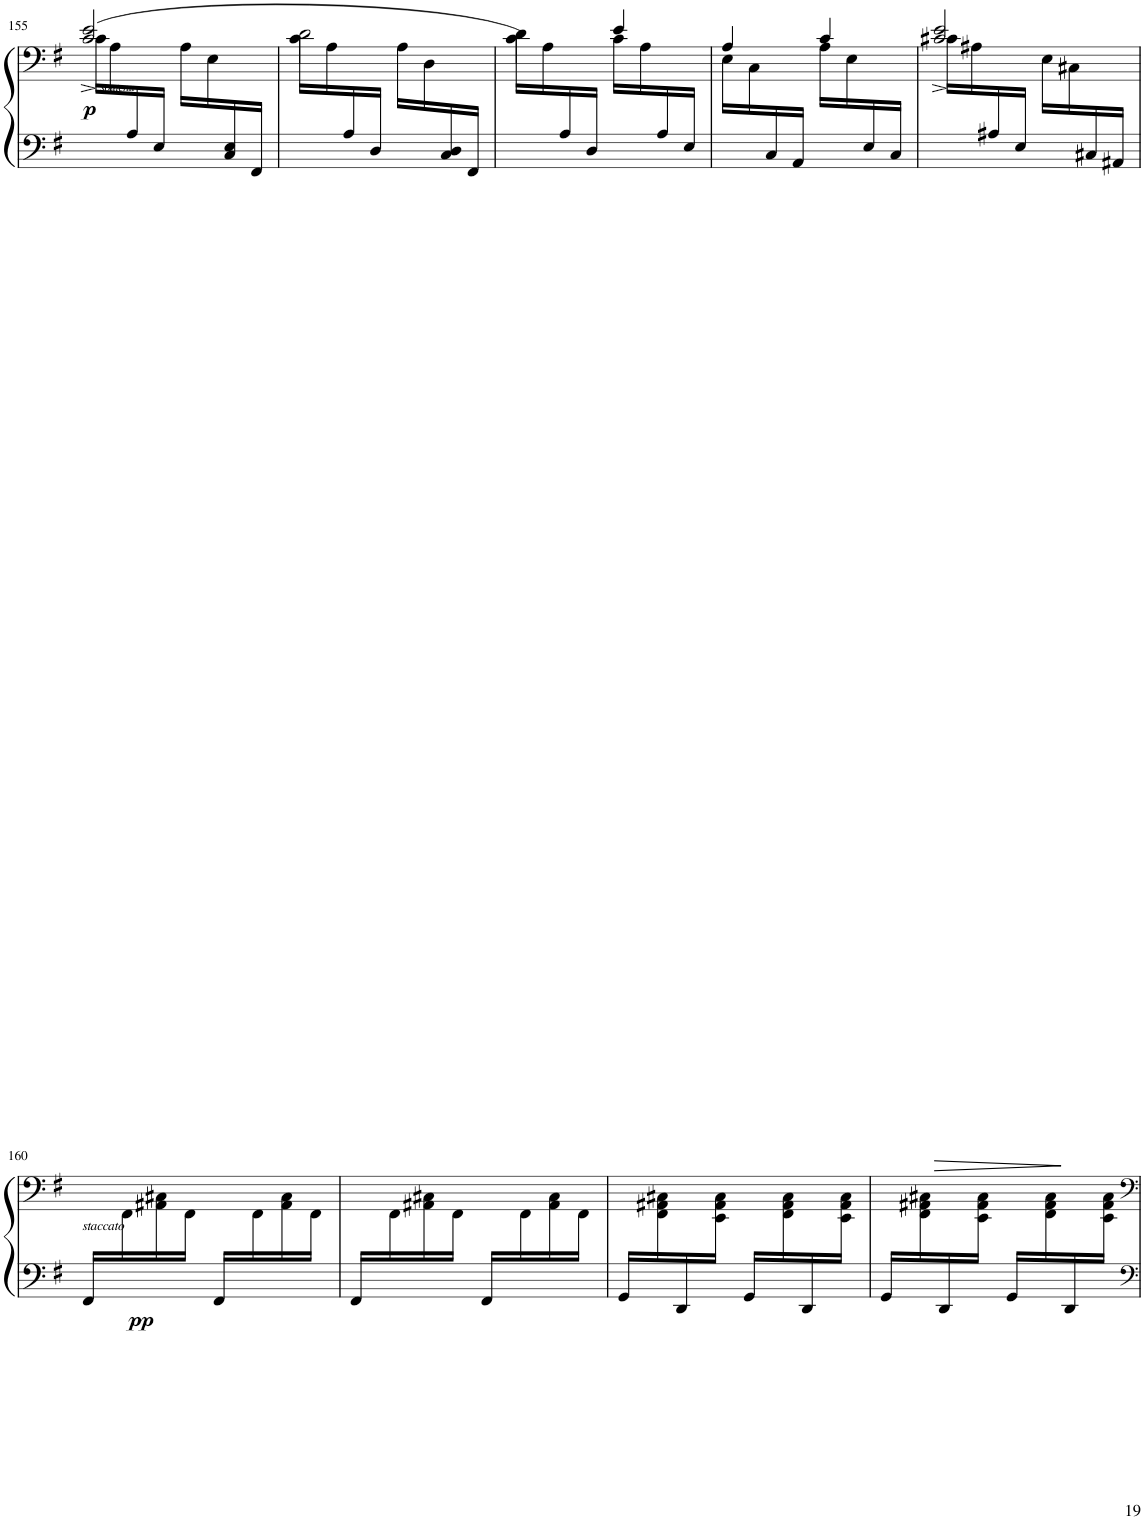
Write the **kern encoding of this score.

**kern	**kern	**dynam
*part1	*part1	*part1
*staff2	*staff1	*staff1/2
*I"Piano	*	*
!!LO:PB:g=z
*clefF4	*clefF4	*
*k[f#]	*k[f#]	*
*M2/4	*M2/4	*
=155	=155	=155
*	*^	*
!	!LO:TX:b:i:t=soutenu	!	!
!	!	!	!LO:DY:b
8ryy	(2c/^ 2e/^	16c\LL	p
.	.	16A\	.
16A/	.	8ryy	.
16E/JJ	.	.	.
8ryy	.	16A\LL	.
.	.	16E\	.
16C/ 16E/	.	8ryy	.
16FF#/JJ	.	.	.
=156	=156	=156	=156
*^	*	*	*
8ryy	2ryy	16c\LL	2d\	.
.	.	16A\	.	.
16A/	.	8ryy	.	.
16D/JJ	.	.	.	.
8ryy	.	16A\LL	.	.
.	.	16D\	.	.
16C/ 16D/	.	8ryy	.	.
16FF#/JJ	.	.	.	.
=157	=157	=157	=157	=157
*	*^	*^	*^	*
8ryy	4ryy	4.ryy	16c\LL)	4d\	4ryy	4ryy	.
.	.	.	16A\	.	.	.	.
16A/	.	.	8ryy	.	.	.	.
16D/JJ	.	.	.	.	.	.	.
4ryy	4ryy	.	4ryy	4ryy	4e/	16c\LL	.
.	.	.	.	.	.	16A\	.
.	.	16A/	.	.	.	8ryy	.
.	.	16E/JJ	.	.	.	.	.
*	*v	*v	*	*	*	*	*
*	*	*	*	*v	*v	*
=158	=158	=158	=158	=158	=158
8ryy	4.ryy	4A/	16E\LL	4ryy	.
.	.	.	16C\	.	.
16C/	.	.	4.ryy	.	.
16AA/JJ	.	.	.	.	.
4ryy	.	4c/	.	16A\LL	.
.	.	.	.	16E\	.
.	16E/	.	.	8ryy	.
.	16C/JJ	.	.	.	.
*	*	*	*v	*v	*
=159	=159	=159	=159	=159
!	!	!	!	!LO:HP:b
*v	*v	*	*	*
8ryy	16c#X\LL	2c#/^ 2e/^	>
.	16A#X\	.	.
16A#X/	8ryy	.	.
16E/JJ	.	.	.
8ryy	16E\LL	.	.
.	16C#X\	.	.
16C#X/	8ryy	.	.
16AA#X/JJ	.	.	.
*	*v	*v	*
.	.	]
!!LO:LB:g=z
=160	=160	=160
*^	*	*
!	!	!LO:TX:b:i:t=staccato	!
!	!	!	!LO:DY:b=2
16FF#/LL	2ryy	16ryy	pp
8.ryy	.	16FF#\	.
.	.	16AA#X\ 16C#X\	.
.	.	16FF#\JJ	.
16FF#/LL	.	16ryy	.
8.ryy	.	16FF#\	.
.	.	16AA#\ 16C#\	.
.	.	16FF#\JJ	.
=161	=161	=161	=161
16FF#/LL	2ryy	16ryy	.
8.ryy	.	16FF#\	.
.	.	16AA#X\ 16C#X\	.
.	.	16FF#\JJ	.
16FF#/LL	.	16ryy	.
8.ryy	.	16FF#\	.
.	.	16AA#\ 16C#\	.
.	.	16FF#\JJ	.
=162	=162	=162	=162
16GG/LL	2ryy	16ryy	.
16ryy	.	16FF#\ 16AA#X\ 16C#X\	.
16DD/	.	16ryy	.
16ryy	.	16EE\ 16AA#\ 16C#\JJ	.
16GG/LL	.	16ryy	.
16ryy	.	16FF#\ 16AA#\ 16C#\	.
16DD/	.	16ryy	.
16ryy	.	16EE\ 16AA#\ 16C#\JJ	.
=163	=163	=163	=163
16GG/LL	2ryy	16ryy	.
16ryy	.	16FF#\ 16AA#X\ 16C#X\	.
16DD/	.	16ryy	.
16ryy	.	16EE\ 16AA#\ 16C#\JJ	.
16GG/LL	.	16ryy	.
16ryy	.	16FF#\ 16AA#\ 16C#\	.
16DD/	.	16ryy	.
16ryy	.	16EE\ 16AA#\ 16C#\JJ	.
*v	*v	*	*
=	=	=
*-	*-	*-
